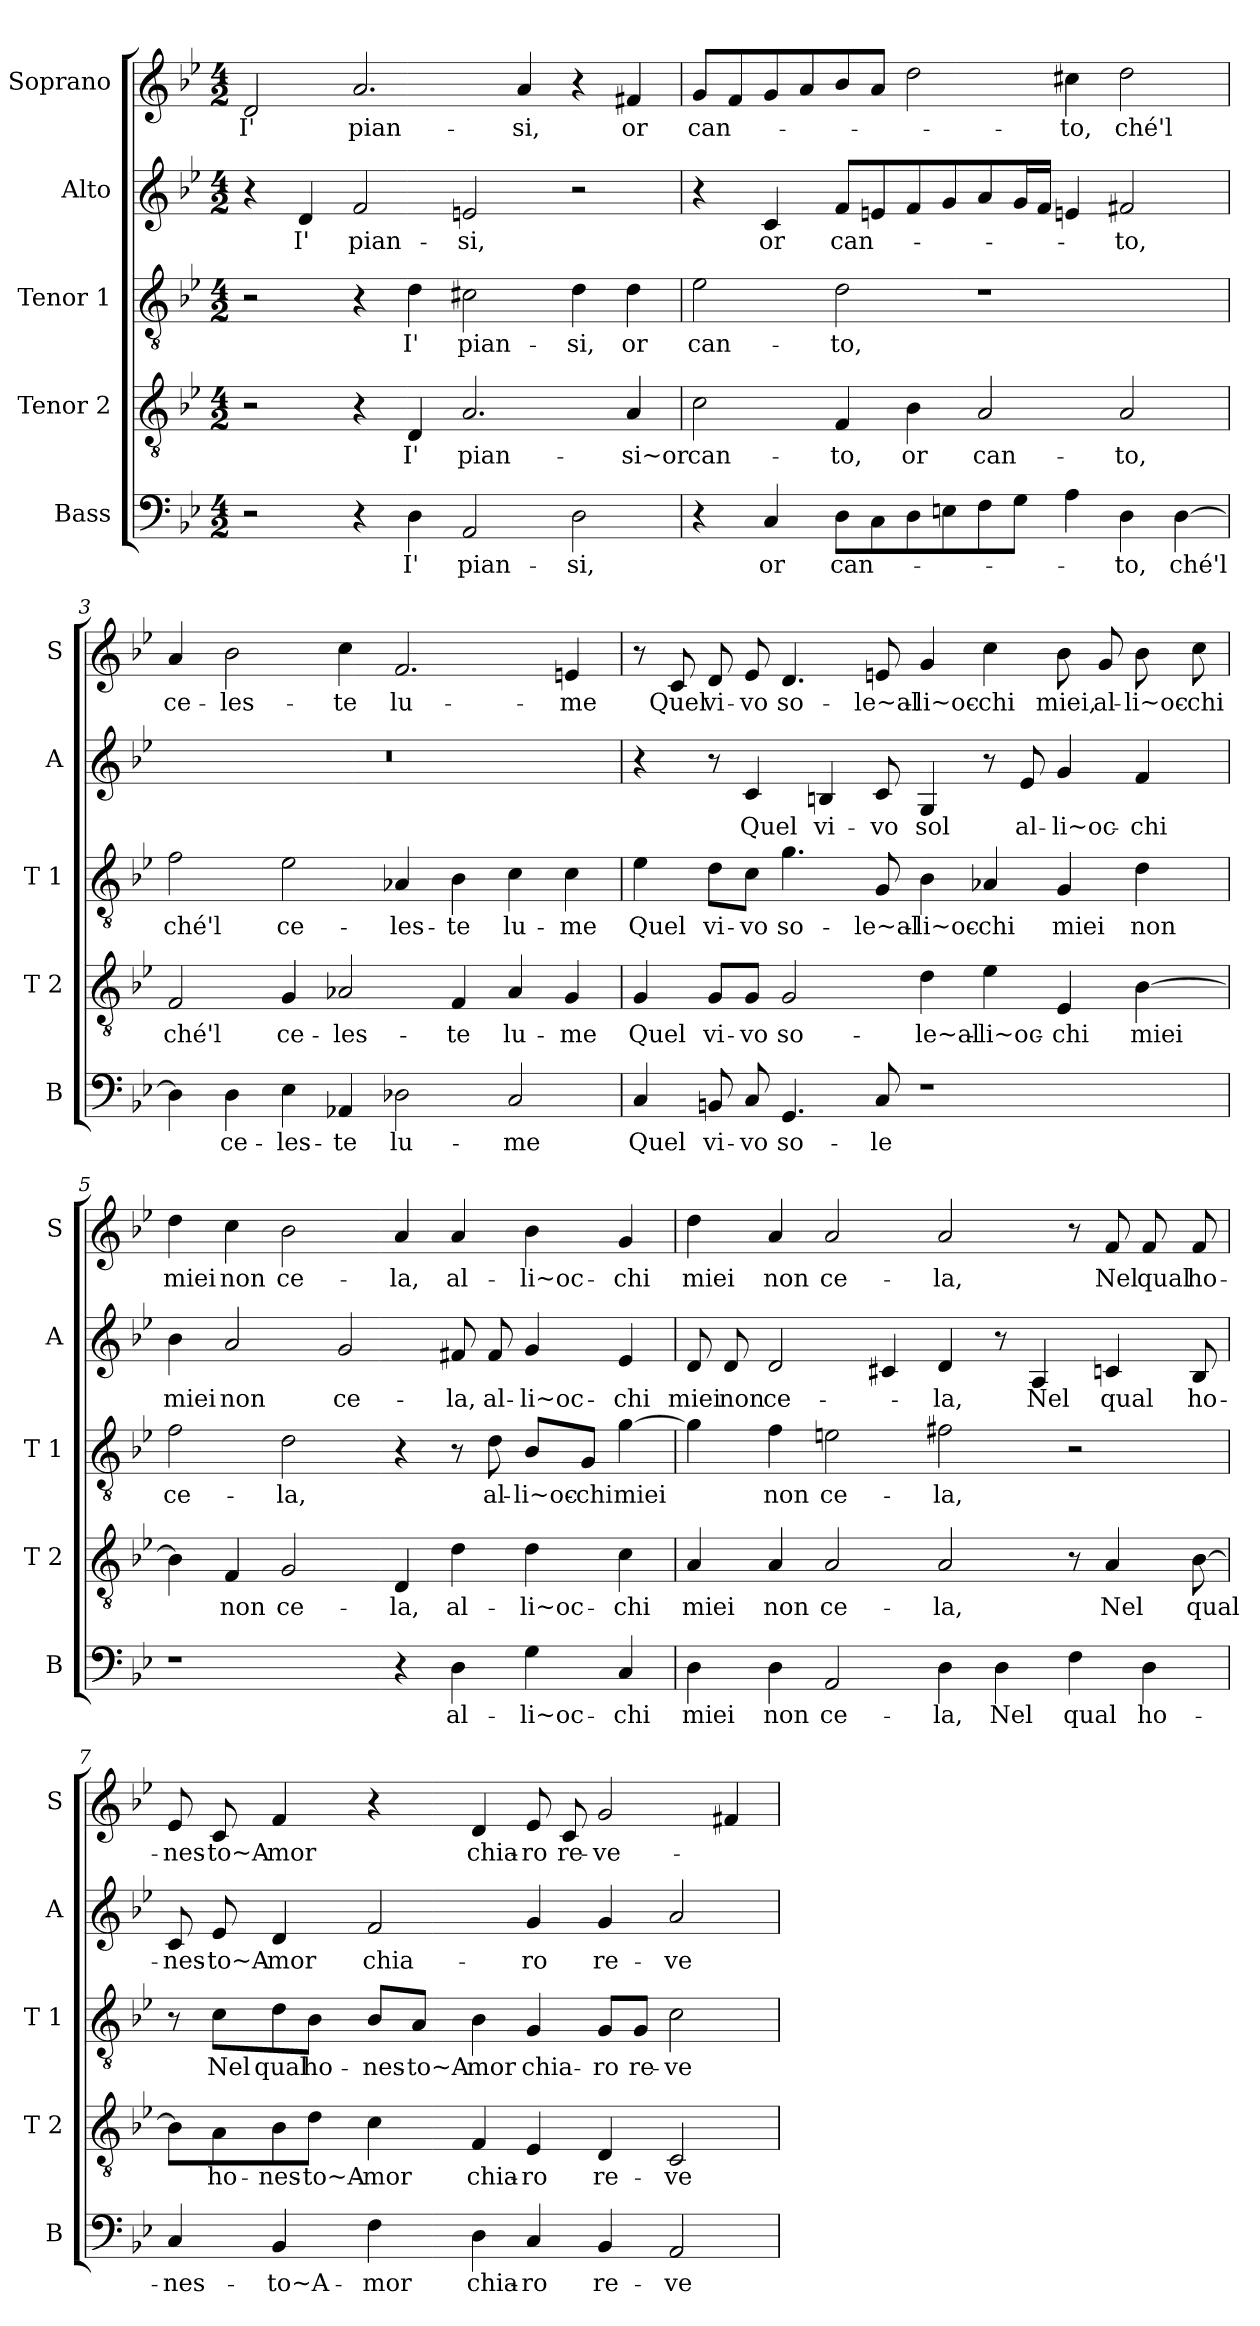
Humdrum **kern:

**kern	**text	**kern	**text	**kern	**text	**kern	**text	**kern	**text
*part5	*part5	*part4	*part4	*part3	*part3	*part2	*part2	*part1	*part1
*staff5	*staff5	*staff4	*staff4	*staff3	*staff3	*staff2	*staff2	*staff1	*staff1
*I"Bass	*	*I"Tenor 2	*	*I"Tenor 1	*	*I"Alto	*	*I"Soprano	*
*I'B	*	*I'T 2	*	*I'T 1	*	*I'A	*	*I'S	*
*clefF4	*	*clefGv2	*	*clefGv2	*	*clefG2	*	*clefG2	*
*k[b-e-]	*	*k[b-e-]	*	*k[b-e-]	*	*k[b-e-]	*	*k[b-e-]	*
*B-:	*	*B-:	*	*B-:	*	*B-:	*	*B-:	*
*M4/2	*	*M4/2	*	*M4/2	*	*M4/2	*	*M4/2	*
=1	=1	=1	=1	=1	=1	=1	=1	=1	=1
!	!	!	!	!	!	!	!	!	!LO:LY:b
2r	.	2r	.	2r	.	4r	.	2d/	I'
!	!	!	!	!	!	!	!LO:LY:b	!	!
.	.	.	.	.	.	4d/	I'	.	.
!	!	!	!	!	!	!	!LO:LY:b	!	!LO:LY:b
4r	.	4r	.	4r	.	2f/	pian-	2.a/	pian-
!	!LO:LY:b	!	!LO:LY:b	!	!LO:LY:b	!	!	!	!
4D\	I'	4D/	I'	4d\	I'	.	.	.	.
!	!LO:LY:b	!	!LO:LY:b	!	!LO:LY:b	!	!LO:LY:b	!	!
2AA/	pian-	2.A/	pian-	2c#X\	pian-	2en/	-si,	.	.
!	!	!	!	!	!	!	!	!	!LO:LY:b
.	.	.	.	.	.	.	.	4a/	-si,
!	!LO:LY:b	!	!	!	!LO:LY:b	!	!	!	!
2D\	-si,	.	.	4d\	-si,	2r	.	4r	.
!	!	!	!LO:LY:b	!	!LO:LY:b	!	!	!	!LO:LY:b
.	.	4A/	-si~or	4d\	or	.	.	4f#X/	or
=2	=2	=2	=2	=2	=2	=2	=2	=2	=2
!	!	!	!LO:LY:b	!	!LO:LY:b	!	!	!	!LO:LY:b
4r	.	2c\	can-	2e-\	can-	4r	.	8g/L	can-
.	.	.	.	.	.	.	.	8f/	.
!	!LO:LY:b	!	!	!	!	!	!LO:LY:b	!	!
4C/	or	.	.	.	.	4c/	or	8g/	.
.	.	.	.	.	.	.	.	8a/	.
!	!LO:LY:b	!	!LO:LY:b	!	!LO:LY:b	!	!LO:LY:b	!	!
8D\L	can-	4F/	-to,	2d\	-to,	8f/L	can-	8b-/	.
8C\	.	.	.	.	.	8en/	.	8a/J	.
!	!	!	!LO:LY:b	!	!	!	!	!	!
8D\	.	4B-\	or	.	.	8f/	.	2dd\	.
8En\	.	.	.	.	.	8g/	.	.	.
!	!	!	!LO:LY:b	!	!	!	!	!	!
8F\	.	2A/	can-	1r	.	8a/	.	.	.
8G\J	.	.	.	.	.	16g/L	.	.	.
.	.	.	.	.	.	16f/JJ	.	.	.
!	!	!	!	!	!	!	!	!	!LO:LY:b
4A\	.	.	.	.	.	4en/	.	4cc#X\	-to,
!	!LO:LY:b	!	!LO:LY:b	!	!	!	!LO:LY:b	!	!LO:LY:b
4D\	-to,	2A/	-to,	.	.	2f#X/	-to,	2dd\	ché'l
!	!LO:LY:b	!	!	!	!	!	!	!	!
[4D\	ché'l	.	.	.	.	.	.	.	.
!!LO:LB:g=z
=3	=3	=3	=3	=3	=3	=3	=3	=3	=3
!	!	!	!LO:LY:b	!	!LO:LY:b	!	!	!	!LO:LY:b
4D\]	.	2F/	ché'l	2f\	ché'l	0r	.	4a/	ce-
!	!LO:LY:b	!	!	!	!	!	!	!	!LO:LY:b
4D\	ce-	.	.	.	.	.	.	2b-\	-les-
!	!LO:LY:b	!	!LO:LY:b	!	!LO:LY:b	!	!	!	!
4E-\	-les-	4G/	ce-	2e-\	ce-	.	.	.	.
!	!LO:LY:b	!	!LO:LY:b	!	!	!	!	!	!LO:LY:b
4AA-X/	-te	2A-X/	-les-	.	.	.	.	4cc\	-te
!	!LO:LY:b	!	!	!	!LO:LY:b	!	!	!	!LO:LY:b
2D-X\	lu-	.	.	4A-X/	-les-	.	.	2.f/	lu-
!	!	!	!LO:LY:b	!	!LO:LY:b	!	!	!	!
.	.	4F/	-te	4B-\	-te	.	.	.	.
!	!LO:LY:b	!	!LO:LY:b	!	!LO:LY:b	!	!	!	!
2C/	-me	4A-/	lu-	4c\	lu-	.	.	.	.
!	!	!	!LO:LY:b	!	!LO:LY:b	!	!	!	!LO:LY:b
.	.	4G/	-me	4c\	-me	.	.	4en/	-me
=4	=4	=4	=4	=4	=4	=4	=4	=4	=4
!	!LO:LY:b	!	!LO:LY:b	!	!LO:LY:b	!	!	!	!
4C/	Quel	4G/	Quel	4e-\	Quel	4r	.	8r	.
!	!	!	!	!	!	!	!	!	!LO:LY:b
.	.	.	.	.	.	.	.	8c/	Quel
!	!LO:LY:b	!	!LO:LY:b	!	!LO:LY:b	!	!	!	!LO:LY:b
8BBn/	vi-	8G/L	vi-	8d\L	vi-	8r	.	8d/	vi-
!	!LO:LY:b	!	!LO:LY:b	!	!LO:LY:b	!	!LO:LY:b	!	!LO:LY:b
8C/	-vo	8G/J	-vo	8c\J	-vo	4c/	Quel	8e-/	-vo
!	!LO:LY:b	!	!LO:LY:b	!	!LO:LY:b	!	!	!	!LO:LY:b
4.GG/	so-	2G/	so-	4.g\	so-	.	.	4.d/	so-
!	!	!	!	!	!	!	!LO:LY:b	!	!
.	.	.	.	.	.	4Bn/	vi-	.	.
!	!LO:LY:b	!	!	!	!LO:LY:b	!	!LO:LY:b	!	!LO:LY:b
8C/	-le	.	.	8G/	-le~al-	8c/	-vo	8en/	-le~al-
!	!	!	!LO:LY:b	!	!LO:LY:b	!	!LO:LY:b	!	!LO:LY:b
1r	.	4d\	-le~al-	4B-\	-li~oc-	4G/	sol	4g/	-li~oc-
!	!	!	!LO:LY:b	!	!LO:LY:b	!	!	!	!LO:LY:b
.	.	4e-\	-li~oc-	4A-X/	-chi	8r	.	4cc\	-chi
!	!	!	!	!	!	!	!LO:LY:b	!	!
.	.	.	.	.	.	8e-/	al-	.	.
!	!	!	!LO:LY:b	!	!LO:LY:b	!	!LO:LY:b	!	!LO:LY:b
.	.	4E-/	-chi	4G/	miei	4g/	-li~oc-	8b-\	miei,
!	!	!	!	!	!	!	!	!	!LO:LY:b
.	.	.	.	.	.	.	.	8g/	al-
!	!	!	!LO:LY:b	!	!LO:LY:b	!	!LO:LY:b	!	!LO:LY:b
.	.	[4B-\	miei	4d\	non	4f/	-chi	8b-\	-li~oc-
!	!	!	!	!	!	!	!	!	!LO:LY:b
.	.	.	.	.	.	.	.	8cc\	-chi
!!LO:PB:g=z
=5	=5	=5	=5	=5	=5	=5	=5	=5	=5
!	!	!	!	!	!LO:LY:b	!	!LO:LY:b	!	!LO:LY:b
1r	.	4B-\]	.	2f\	ce-	4b-\	miei	4dd\	miei
!	!	!	!LO:LY:b	!	!	!	!LO:LY:b	!	!LO:LY:b
.	.	4F/	non	.	.	2a/	non	4cc\	non
!	!	!	!LO:LY:b	!	!LO:LY:b	!	!	!	!LO:LY:b
.	.	2G/	ce-	2d\	-la,	.	.	2b-\	ce-
!	!	!	!	!	!	!	!LO:LY:b	!	!
.	.	.	.	.	.	2g/	ce-	.	.
!	!	!	!LO:LY:b	!	!	!	!	!	!LO:LY:b
4r	.	4D/	-la,	4r	.	.	.	4a/	-la,
!	!LO:LY:b	!	!LO:LY:b	!	!	!	!LO:LY:b	!	!LO:LY:b
4D\	al-	4d\	al-	8r	.	8f#X/	-la,	4a/	al-
!	!	!	!	!	!LO:LY:b	!	!LO:LY:b	!	!
.	.	.	.	8d\	al-	8f#/	al-	.	.
!	!LO:LY:b	!	!LO:LY:b	!	!LO:LY:b	!	!LO:LY:b	!	!LO:LY:b
4G\	-li~oc-	4d\	-li~oc-	8B-/L	-li~oc-	4g/	-li~oc-	4b-\	-li~oc-
!	!	!	!	!	!LO:LY:b	!	!	!	!
.	.	.	.	8G/J	-chi	.	.	.	.
!	!LO:LY:b	!	!LO:LY:b	!	!LO:LY:b	!	!LO:LY:b	!	!LO:LY:b
4C/	-chi	4c\	-chi	[4g\	miei	4e-/	-chi	4g/	-chi
=6	=6	=6	=6	=6	=6	=6	=6	=6	=6
!	!LO:LY:b	!	!LO:LY:b	!	!	!	!LO:LY:b	!	!LO:LY:b
4D\	miei	4A/	miei	4g\]	.	8d/	miei	4dd\	miei
!	!	!	!	!	!	!	!LO:LY:b	!	!
.	.	.	.	.	.	8d/	non	.	.
!	!LO:LY:b	!	!LO:LY:b	!	!LO:LY:b	!	!LO:LY:b	!	!LO:LY:b
4D\	non	4A/	non	4f\	non	2d/	ce-	4a/	non
!	!LO:LY:b	!	!LO:LY:b	!	!LO:LY:b	!	!	!	!LO:LY:b
2AA/	ce-	2A/	ce-	2en\	ce-	.	.	2a/	ce-
.	.	.	.	.	.	4c#X/	.	.	.
!	!LO:LY:b	!	!LO:LY:b	!	!LO:LY:b	!	!LO:LY:b	!	!LO:LY:b
4D\	-la,	2A/	-la,	2f#X\	-la,	4d/	-la,	2a/	-la,
!	!LO:LY:b	!	!	!	!	!	!	!	!
4D\	Nel	.	.	.	.	8r	.	.	.
!	!	!	!	!	!	!	!LO:LY:b	!	!
.	.	.	.	.	.	4A/	Nel	.	.
!	!LO:LY:b	!	!	!	!	!	!	!	!
4F\	qual	8r	.	2r	.	.	.	8r	.
!	!	!	!LO:LY:b	!	!	!	!LO:LY:b	!	!LO:LY:b
.	.	4A/	Nel	.	.	4cn/	qual	8f/	Nel
!	!LO:LY:b	!	!	!	!	!	!	!	!LO:LY:b
4D\	ho-	.	.	.	.	.	.	8f/	qual
!	!	!	!LO:LY:b	!	!	!	!LO:LY:b	!	!LO:LY:b
.	.	[8B-\	qual	.	.	8B-/	ho-	8f/	ho-
!!LO:LB:g=z
=7	=7	=7	=7	=7	=7	=7	=7	=7	=7
!	!LO:LY:b	!	!	!	!	!	!LO:LY:b	!	!LO:LY:b
4C/	-nes-	8B-\L]	.	8r	.	8c/	-nes-	8e-/	-nes-
!	!	!	!LO:LY:b	!	!LO:LY:b	!	!LO:LY:b	!	!LO:LY:b
.	.	8A\	ho-	8c\L	Nel	8e-/	-to~A-	8c/	-to~A-
!	!LO:LY:b	!	!LO:LY:b	!	!LO:LY:b	!	!LO:LY:b	!	!LO:LY:b
4BB-/	-to~A-	8B-\	-nes-	8d\	qual	4d/	-mor	4f/	-mor
!	!	!	!LO:LY:b	!	!LO:LY:b	!	!	!	!
.	.	8d\J	-to~A-	8B-\J	ho-	.	.	.	.
!	!LO:LY:b	!	!LO:LY:b	!	!LO:LY:b	!	!LO:LY:b	!	!
4F\	-mor	4c\	-mor	8B-/L	-nes-	2f/	chia-	4r	.
!	!	!	!	!	!LO:LY:b	!	!	!	!
.	.	.	.	8A/J	-to~A-	.	.	.	.
!	!LO:LY:b	!	!LO:LY:b	!	!LO:LY:b	!	!	!	!LO:LY:b
4D\	chia-	4F/	chia-	4B-\	-mor	.	.	4d/	chia-
!	!LO:LY:b	!	!LO:LY:b	!	!LO:LY:b	!	!LO:LY:b	!	!LO:LY:b
4C/	-ro	4E-/	-ro	4G/	chia-	4g/	-ro	8e-/	-ro
!	!	!	!	!	!	!	!	!	!LO:LY:b
.	.	.	.	.	.	.	.	8c/	re-
!	!LO:LY:b	!	!LO:LY:b	!	!LO:LY:b	!	!LO:LY:b	!	!LO:LY:b
4BB-/	re-	4D/	re-	8G/L	-ro	4g/	re-	2g/	-ve-
!	!	!	!	!	!LO:LY:b	!	!	!	!
.	.	.	.	8G/J	re-	.	.	.	.
!	!LO:LY:b	!	!LO:LY:b	!	!LO:LY:b	!	!LO:LY:b	!	!
2AA/	-ve-	2C/	-ve-	2c\	-ve-	2a/	-ve-	.	.
.	.	.	.	.	.	.	.	4f#X/	.
=	=	=	=	=	=	=	=	=	=
*-	*-	*-	*-	*-	*-	*-	*-	*-	*-
